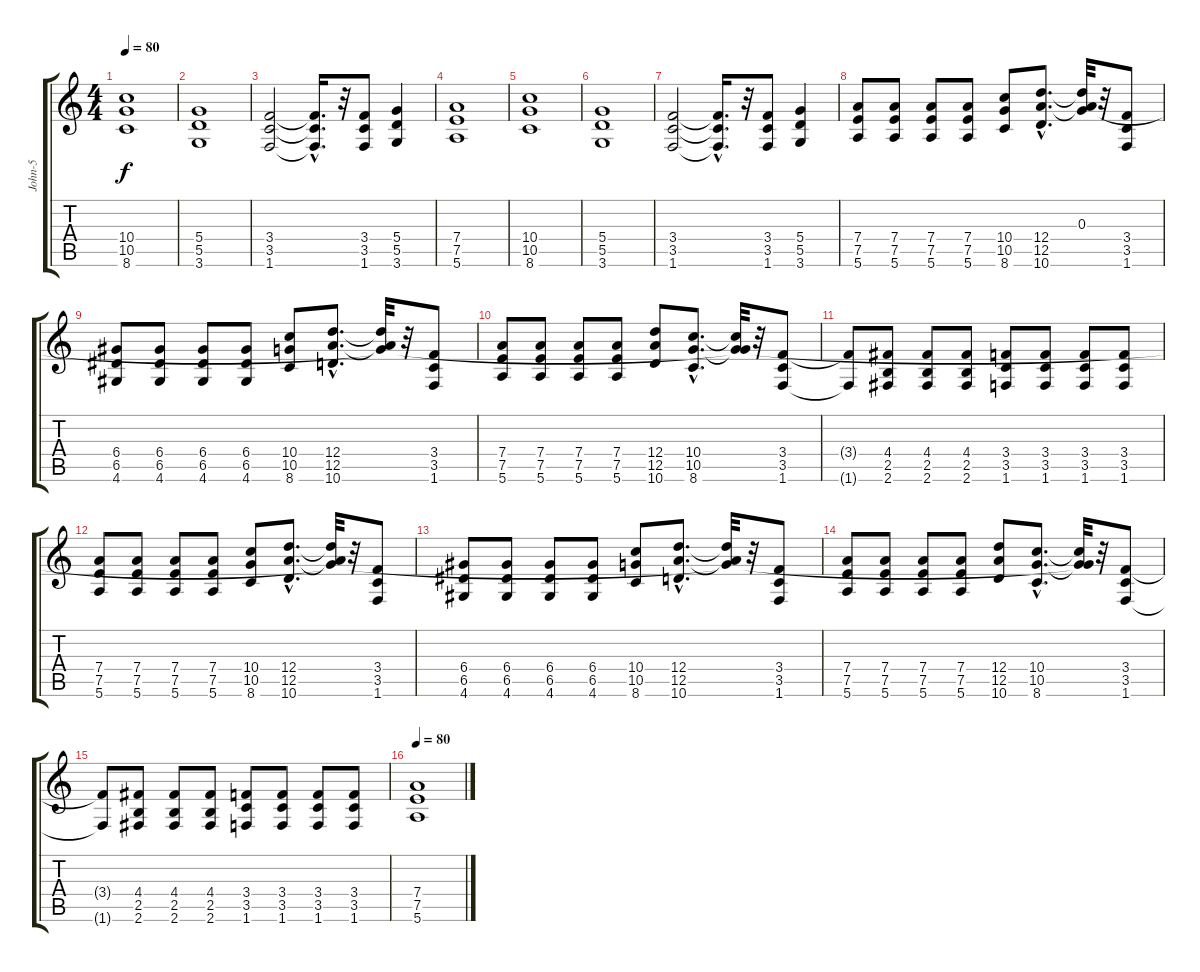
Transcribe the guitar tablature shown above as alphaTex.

\track ("John-5" "John-5") {instrument distortionguitar}
\staff {score tabs}
\tuning (E4 B3 G3 D3 A2 E2) {hide}
\ts (4 4)
\tempo 80
\clef g2
\ks c
(10.4 10.5 8.6).1{dy f} |
(5.4 5.5 3.6).1 |
(3.4 3.5 1.6).2 (3.4{hac t} 3.5{hac t} 1.6{hac t}).16{d} r.32 (3.4 3.5 1.6).8 (5.4 5.5 3.6).4 |
(7.4 7.5 5.6).1 |
(10.4 10.5 8.6).1 |
(5.4 5.5 3.6).1 |
(3.4 3.5 1.6).2 (3.4{hac t} 3.5{hac t} 1.6{hac t}).16{d} r.32 (3.4 3.5 1.6).8 (5.4 5.5 3.6).4 |
(7.4 7.5 5.6).8 (7.4 7.5 5.6).8 (7.4 7.5 5.6).8 (7.4 7.5 5.6).8 (10.4 10.5 8.6).8 (12.4{hac} 12.5{hac} 10.6{hac}).8{d} (0.3 12.4{t} 12.5{t}).32 r.32 (3.4 3.5 1.6).8 |
(6.4 6.5 4.6).8 (6.4 6.5 4.6).8 (6.4 6.5 4.6).8 (6.4 6.5 4.6).8 (10.4 10.5 8.6).8 (12.4{hac} 12.5{hac} 10.6{hac}).8{d} (0.3{t} 12.4{t} 12.5{t}).32 r.32 (3.4 3.5 1.6).8 |
(7.4 7.5 5.6).8 (7.4 7.5 5.6).8 (7.4 7.5 5.6).8 (7.4 7.5 5.6).8 (12.4 12.5 10.6).8 (10.4{hac} 10.5{hac} 8.6{hac}).8{d} (0.3{t} 10.4{t} 10.5{t}).32 r.32 (3.4 3.5 1.6).8 |
(3.4{t} 1.6{t}).8 (4.4 2.5 2.6).8 (4.4 2.5 2.6).8 (4.4 2.5 2.6).8 (3.4 3.5 1.6).8 (3.4 3.5 1.6).8 (3.4 3.5 1.6).8 (3.4 3.5 1.6).8 |
(7.4 7.5 5.6).8 (7.4 7.5 5.6).8 (7.4 7.5 5.6).8 (7.4 7.5 5.6).8 (10.4 10.5 8.6).8 (12.4{hac} 12.5{hac} 10.6{hac}).8{d} (0.3{t} 12.4{t} 12.5{t}).32 r.32 (3.4 3.5 1.6).8 |
(6.4 6.5 4.6).8 (6.4 6.5 4.6).8 (6.4 6.5 4.6).8 (6.4 6.5 4.6).8 (10.4 10.5 8.6).8 (12.4{hac} 12.5{hac} 10.6{hac}).8{d} (0.3{t} 12.4{t} 12.5{t}).32 r.32 (3.4 3.5 1.6).8 |
(7.4 7.5 5.6).8 (7.4 7.5 5.6).8 (7.4 7.5 5.6).8 (7.4 7.5 5.6).8 (12.4 12.5 10.6).8 (10.4{hac} 10.5{hac} 8.6{hac}).8{d} (0.3{t} 10.4{t} 10.5{t}).32 r.32 (3.4 3.5 1.6).8 |
(3.4{t} 1.6{t}).8 (4.4 2.5 2.6).8 (4.4 2.5 2.6).8 (4.4 2.5 2.6).8 (3.4 3.5 1.6).8 (3.4 3.5 1.6).8 (3.4 3.5 1.6).8 (3.4 3.5 1.6).8 |
\tempo 80
(7.4 7.5 5.6).1
